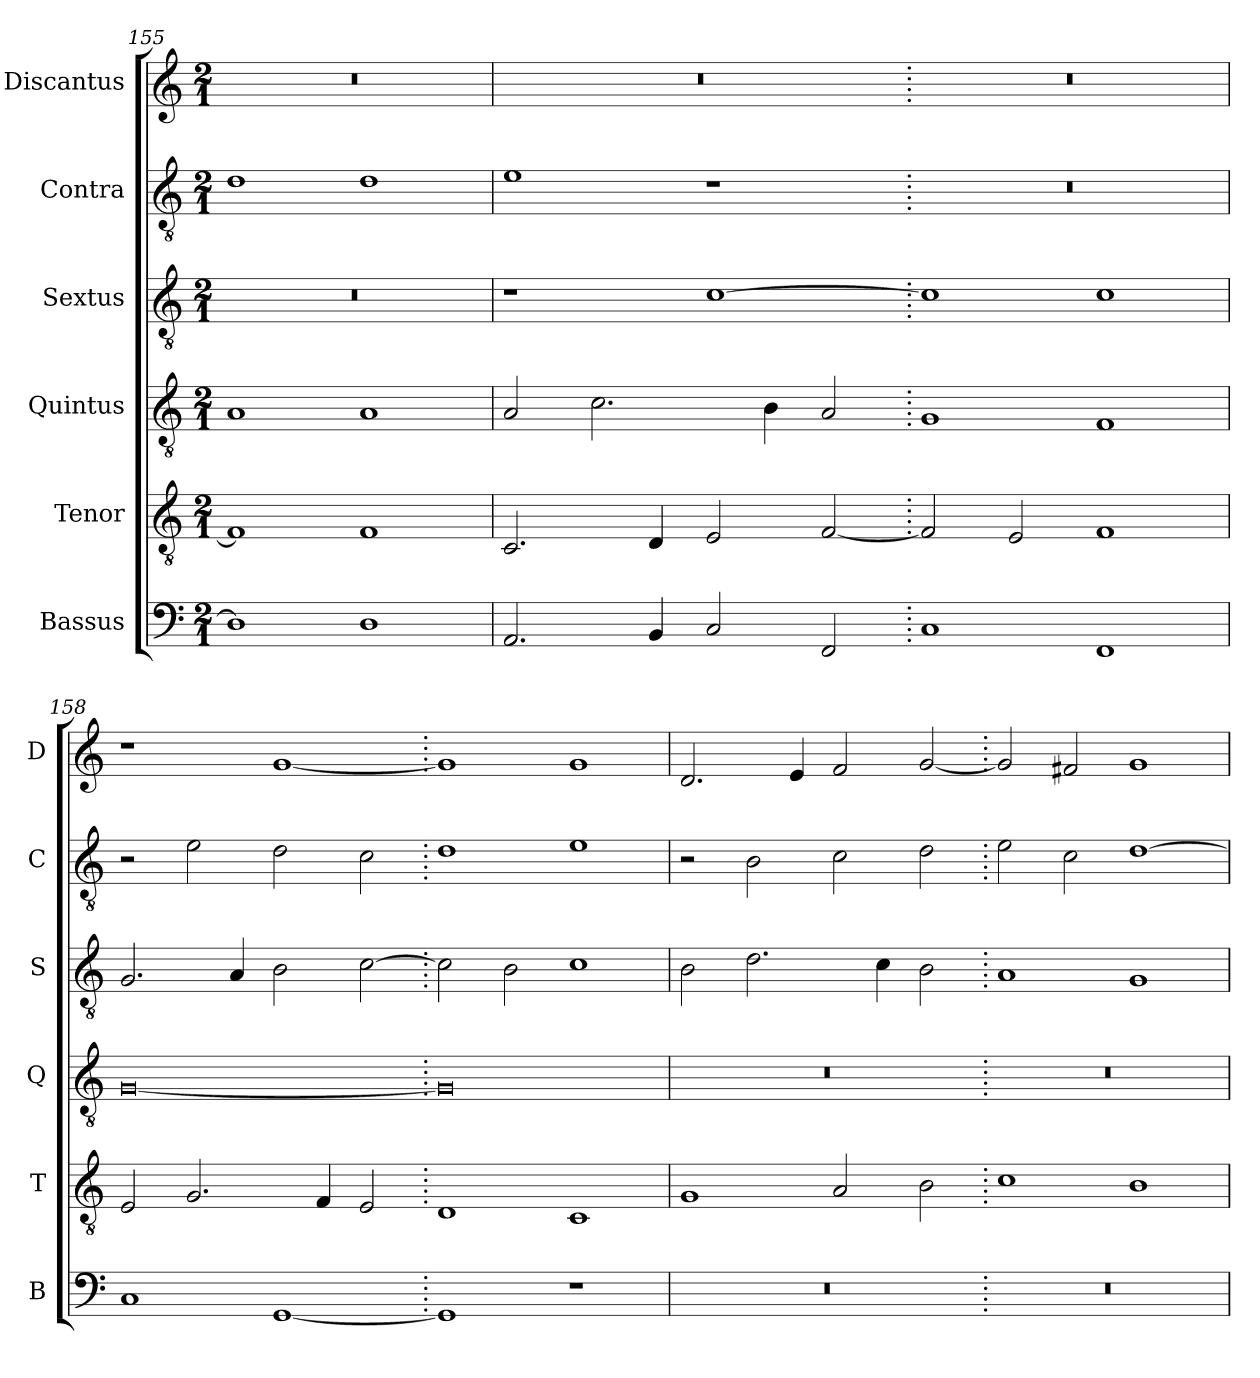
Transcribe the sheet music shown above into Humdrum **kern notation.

**kern	**kern	**kern	**kern	**kern	**kern
*part6	*part5	*part4	*part3	*part2	*part1
*staff6	*staff5	*staff4	*staff3	*staff2	*staff1
*I"Bassus	*I"Tenor	*I"Quintus	*I"Sextus	*I"Contra	*I"Discantus
*I'B	*I'T	*I'Q	*I'S	*I'C	*I'D
*clefF4	*clefGv2	*clefGv2	*clefGv2	*clefGv2	*clefG2
*k[]	*k[]	*k[]	*k[]	*k[]	*k[]
*M2/1	*M2/1	*M2/1	*M2/1	*M2/1	*M2/1
=155	=155	=155	=155	=155	=155
1D]	1F]	1A	0r	1d	0r
1D	1F	1A	.	1d	.
=156	=156	=156	=156	=156	=156
2.AA/	2.C/	2A/	1r	1e	0r
.	.	2.c\	.	.	.
4BB/	4D/	.	.	.	.
2C/	2E/	.	[1c	1r	.
.	.	4B\	.	.	.
2FF/	[2F/	2A/	.	.	.
=157.	=157.	=157.	=157.	=157.	=157.
1C	2F/]	1G	1c]	0r	0r
.	2E/	.	.	.	.
1FF	1F	1F	1c	.	.
=158	=158	=158	=158	=158	=158
1C	2E/	[0G	2.G/	2r	1r
.	2.G/	.	.	2e\	.
.	.	.	4A/	.	.
[1GG	.	.	2B\	2d\	[1g
.	4F/	.	.	.	.
.	2E/	.	[2c\	2c\	.
=159.	=159.	=159.	=159.	=159.	=159.
1GG]	1D	0G]	2c\]	1d	1g]
.	.	.	2B\	.	.
1r	1C	.	1c	1e	1g
=160	=160	=160	=160	=160	=160
0r	1G	0r	2B\	2r	2.d/
.	.	.	2.d\	2B\	.
.	.	.	.	.	4e/
.	2A/	.	.	2c\	2f/
.	.	.	4c\	.	.
.	2B\	.	2B\	2d\	[2g/
=161.	=161.	=161.	=161.	=161.	=161.
0r	1c	0r	1A	2e\	2g/]
.	.	.	.	2c\	2f#X/
.	1B	.	1G	[1d	1g
=	=	=	=	=	=
*-	*-	*-	*-	*-	*-
